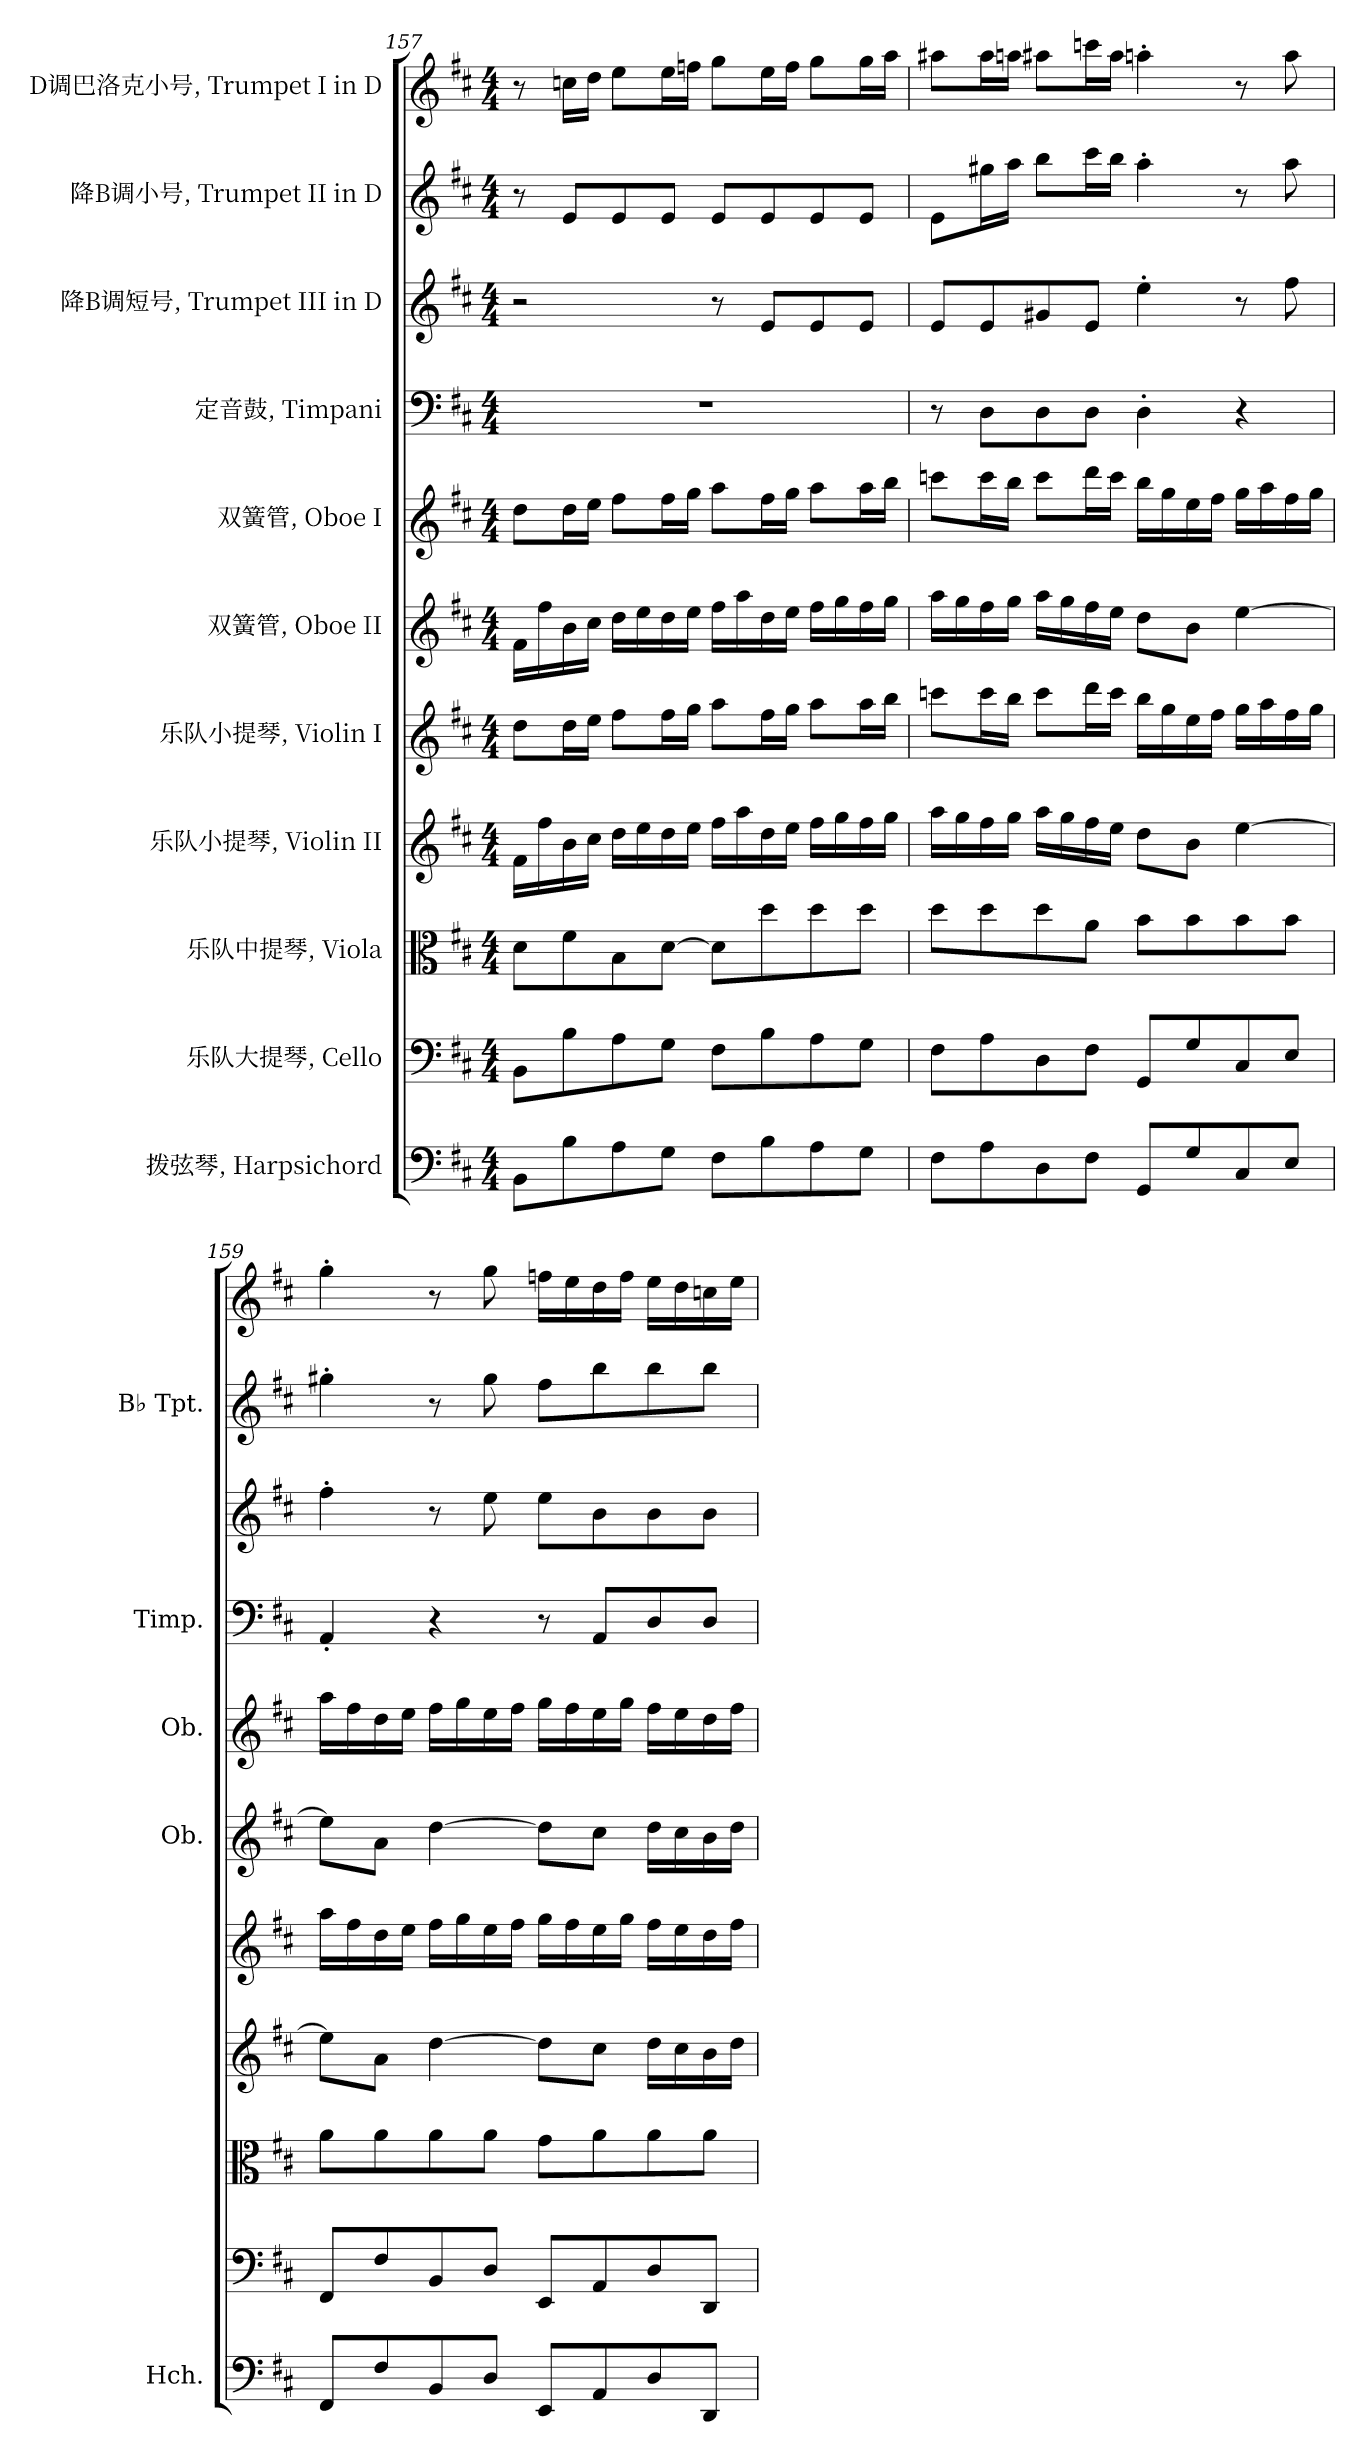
**kern	**kern	**kern	**kern	**kern	**kern	**kern	**kern	**kern	**kern	**kern
*part11	*part10	*part9	*part8	*part7	*part6	*part5	*part4	*part3	*part2	*part1
*staff11	*staff10	*staff9	*staff8	*staff7	*staff6	*staff5	*staff4	*staff3	*staff2	*staff1
*I"拨弦琴, Harpsichord	*I"乐队大提琴, Cello	*I"乐队中提琴, Viola	*I"乐队小提琴, Violin II	*I"乐队小提琴, Violin I	*I"双簧管, Oboe II	*I"双簧管, Oboe I	*I"定音鼓, Timpani	*I"降B调短号, Trumpet III in D	*I"降B调小号, Trumpet II in D	*I"D调巴洛克小号, Trumpet I in D
*I'Hch.	*	*	*	*	*I'Ob.	*I'Ob.	*I'Timp.	*	*I'B♭ Tpt.	*
!!LO:PB:g=z
*clefF4	*clefF4	*clefC3	*clefG2	*clefG2	*clefG2	*clefG2	*clefF4	*clefG2	*clefG2	*clefG2
*	*	*	*	*	*	*	*	*ITrd1c2	*ITrd1c2	*ITrd-1c-2
*k[f#c#]	*k[f#c#]	*k[f#c#]	*k[f#c#]	*k[f#c#]	*k[f#c#]	*k[f#c#]	*k[f#c#]	*k[]	*k[]	*k[f#c#g#d#]
*M4/4	*M4/4	*M4/4	*M4/4	*M4/4	*M4/4	*M4/4	*M4/4	*M4/4	*M4/4	*M4/4
=157	=157	=157	=157	=157	=157	=157	=157	=157	=157	=157
8BB\L	8BB\L	8d\L	16f#\LL	8dd\L	16f#\LL	8dd\L	1r	2r	8r	8r
.	.	.	16ff#\	.	16ff#\	.	.	.	.	.
8B\	8B\	8f#\	16b\	16dd\L	16b\	16dd\L	.	.	8d/L	16ddn\LL
.	.	.	16cc#\JJ	16ee\JJ	16cc#\JJ	16ee\JJ	.	.	.	16ee\JJ
8A\	8A\	8B\	16dd\LL	8ff#\L	16dd\LL	8ff#\L	.	.	8d/	8ff#\L
.	.	.	16ee\	.	16ee\	.	.	.	.	.
8G\J	8G\J	[8d\J	16dd\	16ff#\L	16dd\	16ff#\L	.	.	8d/J	16ff#\L
.	.	.	16ee\JJ	16gg\JJ	16ee\JJ	16gg\JJ	.	.	.	16ggn\JJ
8F#\L	8F#\L	8d\L]	16ff#\LL	8aa\L	16ff#\LL	8aa\L	.	8r	8d/L	8aa\L
.	.	.	16aa\	.	16aa\	.	.	.	.	.
8B\	8B\	8dd\	16dd\	16ff#\L	16dd\	16ff#\L	.	8d/L	8d/	16ff#\L
.	.	.	16ee\JJ	16gg\JJ	16ee\JJ	16gg\JJ	.	.	.	16gg\JJ
8A\	8A\	8dd\	16ff#\LL	8aa\L	16ff#\LL	8aa\L	.	8d/	8d/	8aa\L
.	.	.	16gg\	.	16gg\	.	.	.	.	.
8G\J	8G\J	8dd\J	16ff#\	16aa\L	16ff#\	16aa\L	.	8d/J	8d/J	16aa\L
.	.	.	16gg\JJ	16bb\JJ	16gg\JJ	16bb\JJ	.	.	.	16bb\JJ
=158	=158	=158	=158	=158	=158	=158	=158	=158	=158	=158
8F#\L	8F#\L	8dd\L	16aa\LL	8cccn\L	16aa\LL	8cccn\L	8r	8d/L	8d\L	8bb#X\L
.	.	.	16gg\	.	16gg\	.	.	.	.	.
8A\	8A\	8dd\	16ff#\	16ccc\L	16ff#\	16ccc\L	8D\L	8d/	16ff#X\L	16bb#\L
.	.	.	16gg\JJ	16bb\JJ	16gg\JJ	16bb\JJ	.	.	16gg\JJ	16bbn\JJ
8D\	8D\	8dd\	16aa\LL	8ccc\L	16aa\LL	8ccc\L	8D\	8f#X/	8aa\L	8bb#X\L
.	.	.	16gg\	.	16gg\	.	.	.	.	.
8F#\J	8F#\J	8a\J	16ff#\	16ddd\L	16ff#\	16ddd\L	8D\J	8d/J	16bb\L	16dddn\L
.	.	.	16ee\JJ	16ccc\JJ	16ee\JJ	16ccc\JJ	.	.	16aa\JJ	16bb#\JJ
8GG/L	8GG/L	8b\L	8dd\L	16bb\LL	8dd\L	16bb\LL	4D'\	4dd'\	4gg'\	4bbn'\
.	.	.	.	16gg\	.	16gg\	.	.	.	.
8G/	8G/	8b\	8b\J	16ee\	8b\J	16ee\	.	.	.	.
.	.	.	.	16ff#\JJ	.	16ff#\JJ	.	.	.	.
8C#/	8C#/	8b\	[4ee\	16gg\LL	[4ee\	16gg\LL	4r	8r	8r	8r
.	.	.	.	16aa\	.	16aa\	.	.	.	.
8E/J	8E/J	8b\J	.	16ff#\	.	16ff#\	.	8ee\	8gg\	8bb\
.	.	.	.	16gg\JJ	.	16gg\JJ	.	.	.	.
!!LO:PB:g=z
=159	=159	=159	=159	=159	=159	=159	=159	=159	=159	=159
8FF#/L	8FF#/L	8a\L	8ee\L]	16aa\LL	8ee\L]	16aa\LL	4AA'/	4ee'\	4ff#X'\	4aa'\
.	.	.	.	16ff#\	.	16ff#\	.	.	.	.
8F#/	8F#/	8a\	8a\J	16dd\	8a\J	16dd\	.	.	.	.
.	.	.	.	16ee\JJ	.	16ee\JJ	.	.	.	.
8BB/	8BB/	8a\	[4dd\	16ff#\LL	[4dd\	16ff#\LL	4r	8r	8r	8r
.	.	.	.	16gg\	.	16gg\	.	.	.	.
8D/J	8D/J	8a\J	.	16ee\	.	16ee\	.	8dd\	8ff#\	8aa\
.	.	.	.	16ff#\JJ	.	16ff#\JJ	.	.	.	.
8EE/L	8EE/L	8g\L	8dd\L]	16gg\LL	8dd\L]	16gg\LL	8r	8dd\L	8ee\L	16ggn\LL
.	.	.	.	16ff#\	.	16ff#\	.	.	.	16ff#\
8AA/	8AA/	8a\	8cc#\J	16ee\	8cc#\J	16ee\	8AA/L	8a\	8aa\	16ee\
.	.	.	.	16gg\JJ	.	16gg\JJ	.	.	.	16gg\JJ
8D/	8D/	8a\	16dd\LL	16ff#\LL	16dd\LL	16ff#\LL	8D/	8a\	8aa\	16ff#\LL
.	.	.	16cc#\	16ee\	16cc#\	16ee\	.	.	.	16ee\
8DD/J	8DD/J	8a\J	16b\	16dd\	16b\	16dd\	8D/J	8a\J	8aa\J	16ddn\
.	.	.	16dd\JJ	16ff#\JJ	16dd\JJ	16ff#\JJ	.	.	.	16ff#\JJ
=	=	=	=	=	=	=	=	=	=	=
*-	*-	*-	*-	*-	*-	*-	*-	*-	*-	*-
